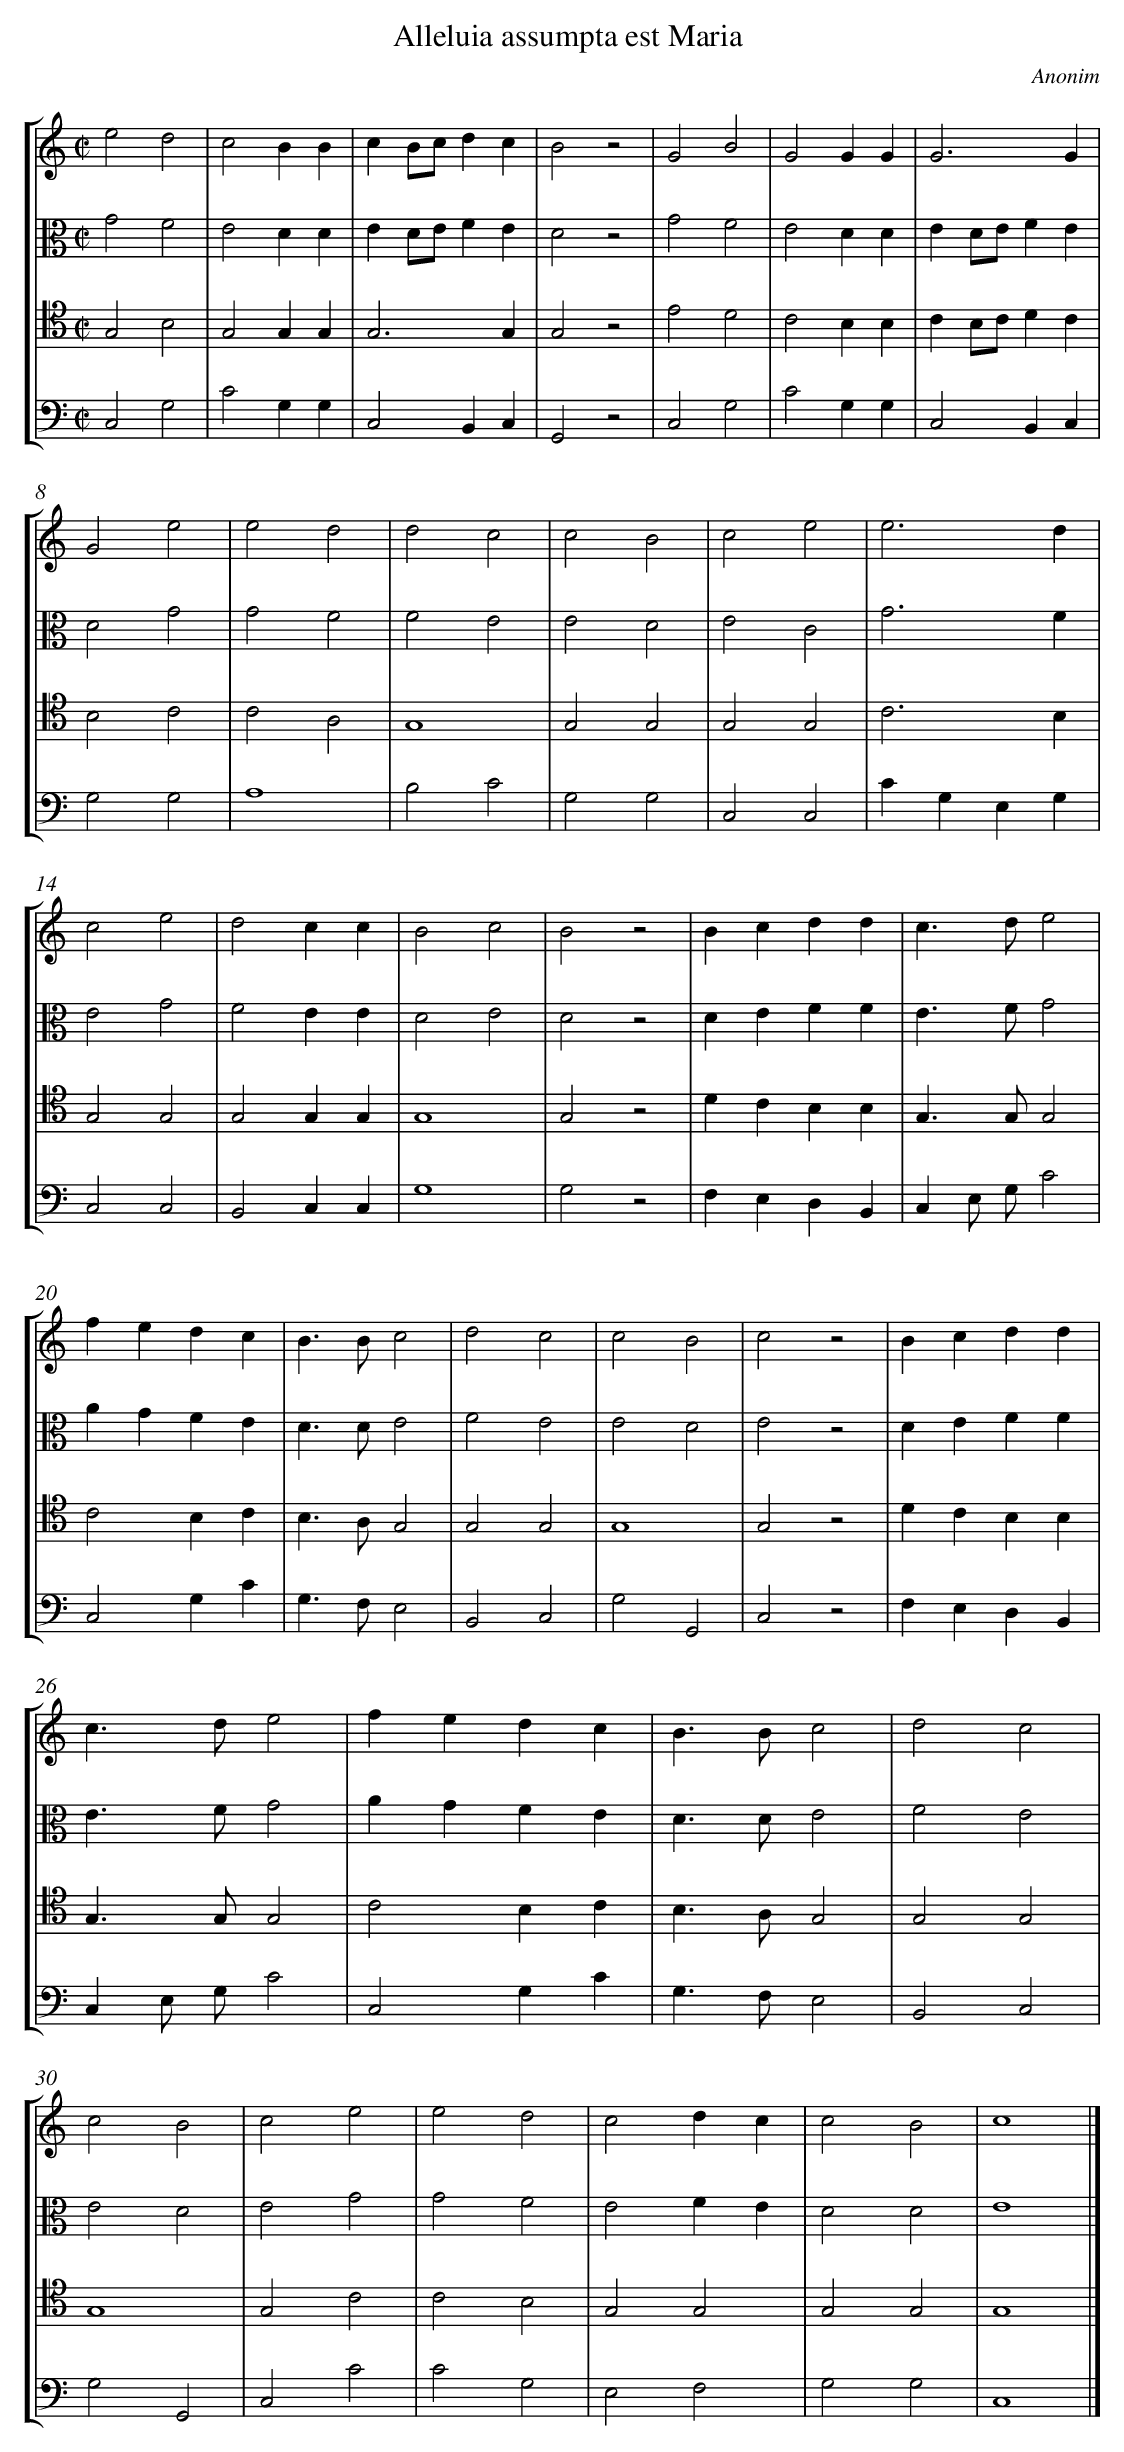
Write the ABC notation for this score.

X:1
T: Alleluia assumpta est Maria
C: Anonim
L: 1/4
M: C|
%%staves [1 2 3 4]
V: 1
V: 2 clef=alto
V: 3 clef=tenor
V: 4 clef=bass
K: C
[V:1] e2d2 |
[V:2] G2F2 |
[V:3] G,2B,2 |
[V:4] C,2G,2 |
[V:1] c2BB |
[V:2] E2DD |
[V:3] G,2G,G, |
[V:4] C2G,G, |
[V:1] cB/c/dc |
[V:2] ED/E/FE |
[V:3] G,3G, |
[V:4] C,2B,,C, |
[V:1] B2z2 |
[V:2] D2z2 |
[V:3] G,2z2 |
[V:4] G,,2z2 |
[V:1] G2B2 |
[V:2] G2F2 |
[V:3] E2D2 |
[V:4] C,2G,2 |
[V:1] G2GG |
[V:2] E2DD |
[V:3] C2B,B, |
[V:4] C2G,G, |
[V:1] G3G |
[V:2] ED/E/FE |
[V:3] CB,/C/DC |
[V:4] C,2B,,C, |
[V:1] G2e2 |
[V:2] D2G2 |
[V:3] B,2C2 |
[V:4] G,2G,2 |
[V:1] e2d2 |
[V:2] G2F2 |
[V:3] C2A,2 |
[V:4] A,4 |
[V:1] d2c2 |
[V:2] F2E2 |
[V:3] G,4 |
[V:4] B,2C2 |
[V:1] c2B2 |
[V:2] E2D2 |
[V:3] G,2G,2 |
[V:4] G,2G,2 |
[V:1] c2e2 |
[V:2] E2C2 |
[V:3] G,2G,2 |
[V:4] C,2C,2 |
[V:1] e3d |
[V:2] G3F |
[V:3] C3B, |
[V:4] CG,E,G, |
[V:1] c2e2 |
[V:2] E2G2 |
[V:3] G,2G,2 |
[V:4] C,2C,2 |
[V:1] d2cc |
[V:2] F2EE |
[V:3] G,2G,G, |
[V:4] B,,2C,C, |
[V:1] B2c2 |
[V:2] D2E2 |
[V:3] G,4 |
[V:4] G,4 |
[V:1] B2z2 |
[V:2] D2z2 |
[V:3] G,2z2 |
[V:4] G,2z2 |
[V:1] Bcdd |
[V:2] DEFF |
[V:3] DCB,B, |
[V:4] F,E,D,B,, |
[V:1] c>de2 |
[V:2] E>FG2 |
[V:3] G,>G,G,2 |
[V:4] C,E,/ G,/C2 |
[V:1] fedc |
[V:2] AGFE |
[V:3] C2B,C |
[V:4] C,2G,C |
[V:1] B>Bc2 |
[V:2] D>DE2 |
[V:3] B,>A,G,2 |
[V:4] G,>F,E,2 |
[V:1] d2c2 |
[V:2] F2E2 |
[V:3] G,2G,2 |
[V:4] B,,2C,2 |
[V:1] c2B2 |
[V:2] E2D2 |
[V:3] G,4 |
[V:4] G,2G,,2 |
[V:1] c2z2 |
[V:2] E2z2 |
[V:3] G,2z2 |
[V:4] C,2z2 |
[V:1] Bcdd |
[V:2] DEFF |
[V:3] DCB,B, |
[V:4] F,E,D,B,, |
[V:1] c>de2 |
[V:2] E>FG2 |
[V:3] G,>G,G,2 |
[V:4] C,E,/ G,/C2 |
[V:1] fedc |
[V:2] AGFE |
[V:3] C2B,C |
[V:4] C,2G,C |
[V:1] B>Bc2 |
[V:2] D>DE2 |
[V:3] B,>A,G,2 |
[V:4] G,>F,E,2 |
[V:1] d2c2 |
[V:2] F2E2 |
[V:3] G,2G,2 |
[V:4] B,,2C,2 |
[V:1] c2B2 |
[V:2] E2D2 |
[V:3] G,4 |
[V:4] G,2G,,2 |
[V:1] c2e2 |
[V:2] E2G2 |
[V:3] G,2C2 |
[V:4] C,2C2 |
[V:1] e2d2 |
[V:2] G2F2 |
[V:3] C2B,2 |
[V:4] C2G,2 |
[V:1] c2dc |
[V:2] E2FE |
[V:3] G,2G,2 |
[V:4] E,2F,2 |
[V:1] c2B2 |
[V:2] D2D2 |
[V:3] G,2G,2 |
[V:4] G,2G,2 |
[V:1] c4 |]
[V:2] E4 |]
[V:3] G,4 |]
[V:4] C,4 |]
